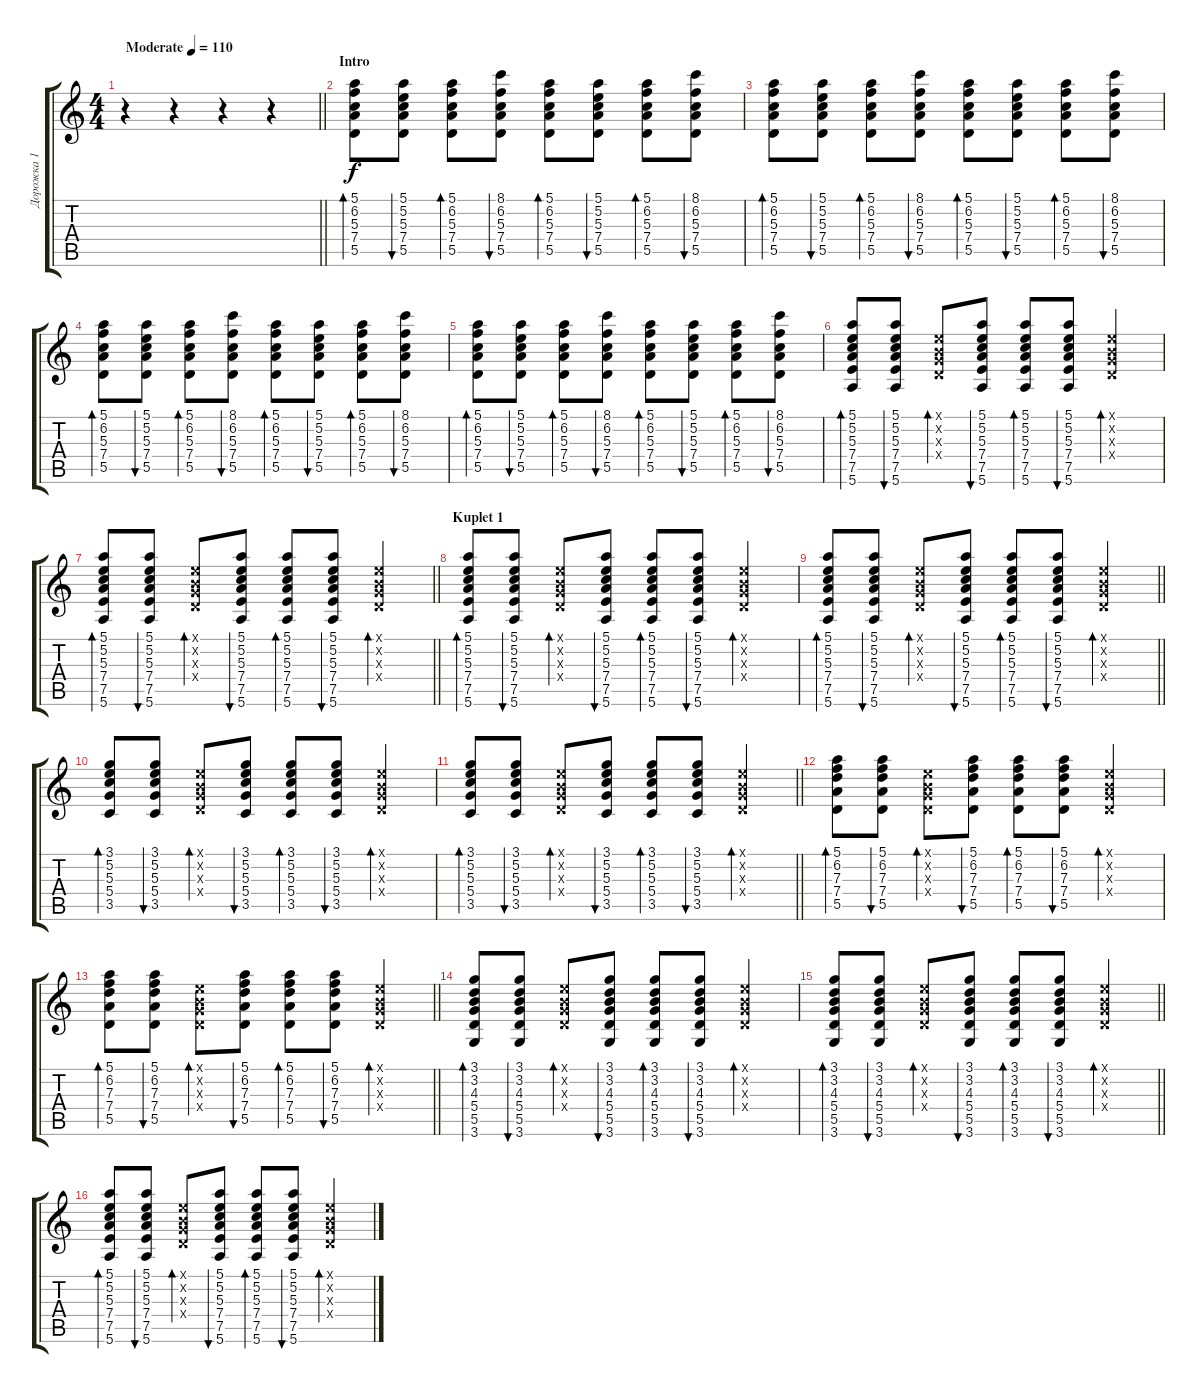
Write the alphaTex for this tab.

\track ("Дорожка 1" "Дорожка 1") {instrument acousticguitarsteel}
\staff {score tabs}
\tuning (E4 B3 G3 D3 A2 E2) {hide}
\ts (4 4)
\tempo (110 "Moderate")
\clef g2
\barLineRight lightlight
\ks c
r.4{dy f instrument acousticguitarsteel} r.4 r.4 r.4 |
\section ("" "Intro")
(5.1 6.2 5.3 7.4 5.5).8{bd 30} (5.1 5.2 5.3 7.4 5.5).8{bu 30} (5.1 6.2 5.3 7.4 5.5).8{bd 30} (8.1 6.2 5.3 7.4 5.5).8{bu 30} (5.1 6.2 5.3 7.4 5.5).8{bd 30} (5.1 5.2 5.3 7.4 5.5).8{bu 30} (5.1 6.2 5.3 7.4 5.5).8{bd 30} (8.1 6.2 5.3 7.4 5.5).8{bu 30} |
(5.1 6.2 5.3 7.4 5.5).8{bd 30} (5.1 5.2 5.3 7.4 5.5).8{bu 30} (5.1 6.2 5.3 7.4 5.5).8{bd 30} (8.1 6.2 5.3 7.4 5.5).8{bu 30} (5.1 6.2 5.3 7.4 5.5).8{bd 30} (5.1 5.2 5.3 7.4 5.5).8{bu 30} (5.1 6.2 5.3 7.4 5.5).8{bd 30} (8.1 6.2 5.3 7.4 5.5).8{bu 30} |
(5.1 6.2 5.3 7.4 5.5).8{bd 30} (5.1 5.2 5.3 7.4 5.5).8{bu 30} (5.1 6.2 5.3 7.4 5.5).8{bd 30} (8.1 6.2 5.3 7.4 5.5).8{bu 30} (5.1 6.2 5.3 7.4 5.5).8{bd 30} (5.1 5.2 5.3 7.4 5.5).8{bu 30} (5.1 6.2 5.3 7.4 5.5).8{bd 30} (8.1 6.2 5.3 7.4 5.5).8{bu 30} |
(5.1 6.2 5.3 7.4 5.5).8{bd 30} (5.1 5.2 5.3 7.4 5.5).8{bu 30} (5.1 6.2 5.3 7.4 5.5).8{bd 30} (8.1 6.2 5.3 7.4 5.5).8{bu 30} (5.1 6.2 5.3 7.4 5.5).8{bd 30} (5.1 5.2 5.3 7.4 5.5).8{bu 30} (5.1 6.2 5.3 7.4 5.5).8{bd 30} (8.1 6.2 5.3 7.4 5.5).8{bu 30} |
(5.1 5.2 5.3 7.4 7.5 5.6).8{bd 30} (5.1 5.2 5.3 7.4 7.5 5.6).8{bu 30} (0.1{x} 0.2{x} 0.3{x} 0.4{x}).8{bd 30} (5.1 5.2 5.3 7.4 7.5 5.6).8{bu 30} (5.1 5.2 5.3 7.4 7.5 5.6).8{bd 30} (5.1 5.2 5.3 7.4 7.5 5.6).8{bu 30} (0.1{x} 0.2{x} 0.3{x} 0.4{x}).4{bd 30} |
\barLineRight lightlight
(5.1 5.2 5.3 7.4 7.5 5.6).8{bd 30} (5.1 5.2 5.3 7.4 7.5 5.6).8{bu 30} (0.1{x} 0.2{x} 0.3{x} 0.4{x}).8{bd 30} (5.1 5.2 5.3 7.4 7.5 5.6).8{bu 30} (5.1 5.2 5.3 7.4 7.5 5.6).8{bd 30} (5.1 5.2 5.3 7.4 7.5 5.6).8{bu 30} (0.1{x} 0.2{x} 0.3{x} 0.4{x}).4{bd 30} |
\section ("" "Kuplet 1")
(5.1 5.2 5.3 7.4 7.5 5.6).8{bd 30} (5.1 5.2 5.3 7.4 7.5 5.6).8{bu 30} (0.1{x} 0.2{x} 0.3{x} 0.4{x}).8{bd 30} (5.1 5.2 5.3 7.4 7.5 5.6).8{bu 30} (5.1 5.2 5.3 7.4 7.5 5.6).8{bd 30} (5.1 5.2 5.3 7.4 7.5 5.6).8{bu 30} (0.1{x} 0.2{x} 0.3{x} 0.4{x}).4{bd 30} |
\barLineRight lightlight
(5.1 5.2 5.3 7.4 7.5 5.6).8{bd 30} (5.1 5.2 5.3 7.4 7.5 5.6).8{bu 30} (0.1{x} 0.2{x} 0.3{x} 0.4{x}).8{bd 30} (5.1 5.2 5.3 7.4 7.5 5.6).8{bu 30} (5.1 5.2 5.3 7.4 7.5 5.6).8{bd 30} (5.1 5.2 5.3 7.4 7.5 5.6).8{bu 30} (0.1{x} 0.2{x} 0.3{x} 0.4{x}).4{bd 30} |
(3.1 5.2 5.3 5.4 3.5).8{bd 30} (3.1 5.2 5.3 5.4 3.5).8{bu 30} (0.1{x} 0.2{x} 0.3{x} 0.4{x}).8{bd 30} (3.1 5.2 5.3 5.4 3.5).8{bu 30} (3.1 5.2 5.3 5.4 3.5).8{bd 30} (3.1 5.2 5.3 5.4 3.5).8{bu 30} (0.1{x} 0.2{x} 0.3{x} 0.4{x}).4{bd 30} |
\barLineRight lightlight
(3.1 5.2 5.3 5.4 3.5).8{bd 30} (3.1 5.2 5.3 5.4 3.5).8{bu 30} (0.1{x} 0.2{x} 0.3{x} 0.4{x}).8{bd 30} (3.1 5.2 5.3 5.4 3.5).8{bu 30} (3.1 5.2 5.3 5.4 3.5).8{bd 30} (3.1 5.2 5.3 5.4 3.5).8{bu 30} (0.1{x} 0.2{x} 0.3{x} 0.4{x}).4{bd 30} |
(5.1 6.2 7.3 7.4 5.5).8{bd 30} (5.1 6.2 7.3 7.4 5.5).8{bu 30} (0.1{x} 0.2{x} 0.3{x} 0.4{x}).8{bd 30} (5.1 6.2 7.3 7.4 5.5).8{bu 30} (5.1 6.2 7.3 7.4 5.5).8{bd 30} (5.1 6.2 7.3 7.4 5.5).8{bu 30} (0.1{x} 0.2{x} 0.3{x} 0.4{x}).4{bd 30} |
\barLineRight lightlight
(5.1 6.2 7.3 7.4 5.5).8{bd 30} (5.1 6.2 7.3 7.4 5.5).8{bu 30} (0.1{x} 0.2{x} 0.3{x} 0.4{x}).8{bd 30} (5.1 6.2 7.3 7.4 5.5).8{bu 30} (5.1 6.2 7.3 7.4 5.5).8{bd 30} (5.1 6.2 7.3 7.4 5.5).8{bu 30} (0.1{x} 0.2{x} 0.3{x} 0.4{x}).4{bd 30} |
(3.1 3.2 4.3 5.4 5.5 3.6).8{bd 30} (3.1 3.2 4.3 5.4 5.5 3.6).8{bu 30} (0.1{x} 0.2{x} 0.3{x} 0.4{x}).8{bd 30} (3.1 3.2 4.3 5.4 5.5 3.6).8{bu 30} (3.1 3.2 4.3 5.4 5.5 3.6).8{bd 30} (3.1 3.2 4.3 5.4 5.5 3.6).8{bu 30} (0.1{x} 0.2{x} 0.3{x} 0.4{x}).4{bd 30} |
\barLineRight lightlight
(3.1 3.2 4.3 5.4 5.5 3.6).8{bd 30} (3.1 3.2 4.3 5.4 5.5 3.6).8{bu 30} (0.1{x} 0.2{x} 0.3{x} 0.4{x}).8{bd 30} (3.1 3.2 4.3 5.4 5.5 3.6).8{bu 30} (3.1 3.2 4.3 5.4 5.5 3.6).8{bd 30} (3.1 3.2 4.3 5.4 5.5 3.6).8{bu 30} (0.1{x} 0.2{x} 0.3{x} 0.4{x}).4{bd 30} |
(5.1 5.2 5.3 7.4 7.5 5.6).8{bd 30} (5.1 5.2 5.3 7.4 7.5 5.6).8{bu 30} (0.1{x} 0.2{x} 0.3{x} 0.4{x}).8{bd 30} (5.1 5.2 5.3 7.4 7.5 5.6).8{bu 30} (5.1 5.2 5.3 7.4 7.5 5.6).8{bd 30} (5.1 5.2 5.3 7.4 7.5 5.6).8{bu 30} (0.1{x} 0.2{x} 0.3{x} 0.4{x}).4{bd 30}
